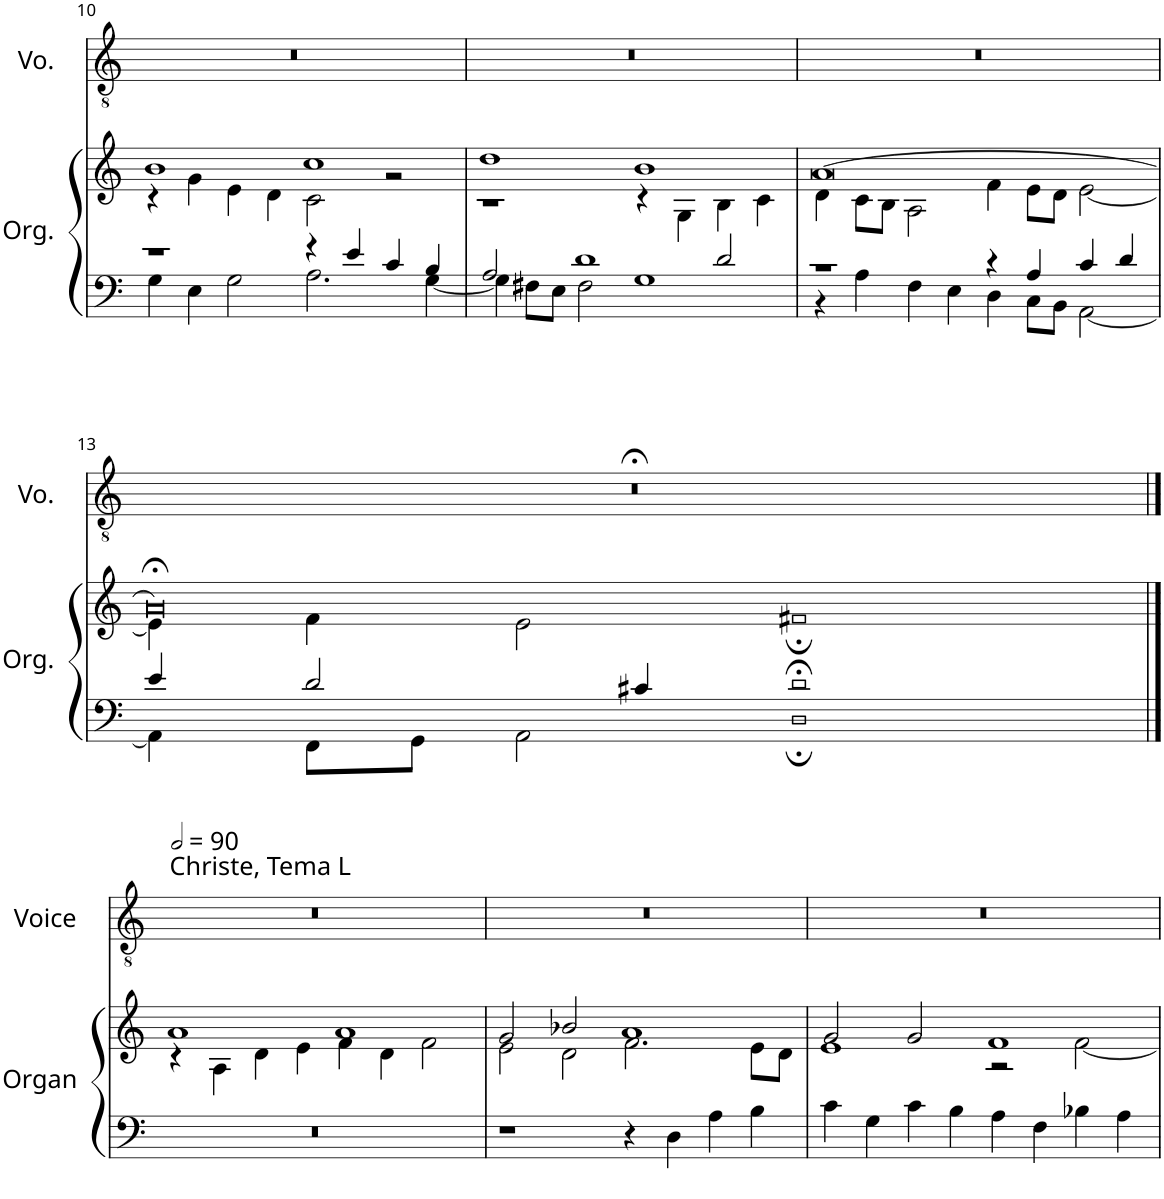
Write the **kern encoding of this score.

**kern	**kern	**kern
*part2	*part2	*part1
*staff3	*staff2	*staff1
*I"Organ	*	*I"Voice
*I'Org.	*	*I'Vo.
!!LO:PB:g=z
*clefF4	*clefG2	*clefGv2
*k[]	*k[]	*k[]
*M4/2	*M4/2	*M4/2
=10	=10	=10
*^	*^	*
1r	4G\	1b	4r	0r
.	4E\	.	4g\	.
.	2G\	.	4e\	.
.	.	.	4d\	.
4r	2.A\	1cc	2c\	.
4e/	.	.	.	.
4c/	.	.	2r	.
4B/	[4G\	.	.	.
=11	=11	=11	=11	=11
2A/	4G\]	1dd	1r	0r
.	8F#X\L	.	.	.
.	8E\J	.	.	.
1d	2F#\	.	.	.
.	1G	1b	4r	.
.	.	.	4G\	.
2d/	.	.	4B\	.
.	.	.	4c\	.
=12	=12	=12	=12	=12
1r	4r	[0a	4d\	0r
.	4A\	.	8c\L	.
.	.	.	8B\J	.
.	4F\	.	2A\	.
.	4E\	.	.	.
4r	4D\	.	4f\	.
4A/	8C\L	.	8e\L	.
.	8BB\J	.	8d\J	.
4c/	[2AA\	.	[2e\	.
4d/	.	.	.	.
!!LO:LB:g=z
=13	=13	=13	=13	=13
4e/	4AA\]	0a;<]	4e\]	0r;<
2d/	8FF\L	.	4f\	.
.	8GG\J	.	.	.
.	2AA\	.	2e\	.
4c#X/	.	.	.	.
1d;<	1D;	.	1f#X;	.
*v	*v	*	*	*
!!LO:LB:g=z
==1	==1	==1	==1
*	*	*	*MM180
*^	*	*	*
!	!	!	!	!LO:TX:a:t=Christe, Tema L
*v	*v	*	*	*
0r	1a	4r	0r
.	.	4A\	.
.	.	4d\	.
.	.	4e\	.
.	1a	4f\	.
.	.	4d\	.
.	.	2f\	.
=2	=2	=2	=2
1r	2g/	2e\	0r
.	2b-X/	2d\	.
4r	1a	2.f\	.
4D\	.	.	.
4A\	.	.	.
4B\	.	8e\L	.
.	.	8d\J	.
=3	=3	=3	=3
4c\	2g/	1e	0r
4G\	.	.	.
4c\	2g/	.	.
4B\	.	.	.
4A\	1f	2r	.
4F\	.	.	.
4B-X\	.	[2f\	.
4A\	.	.	.
*	*v	*v	*
=	=	=
*-	*-	*-
